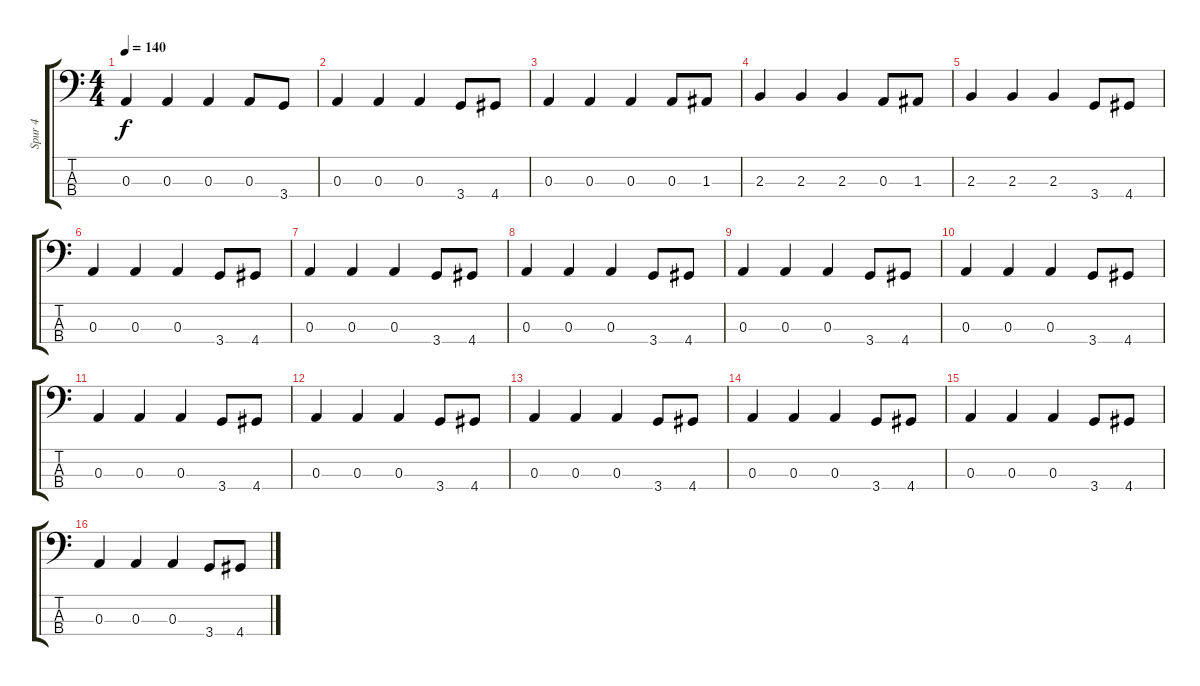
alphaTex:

\track ("Spur 4" "Spur 4") {instrument synthbass2}
\staff {score tabs}
\tuning (G2 D2 A1 E1) {hide}
\ts (4 4)
\tempo 140
\clef f4
\ks c
0.3.4{dy f} 0.3.4 0.3.4 0.3.8 3.4.8 |
0.3.4 0.3.4 0.3.4 3.4.8 4.4.8 |
0.3.4 0.3.4 0.3.4 0.3.8 1.3.8 |
2.3.4 2.3.4 2.3.4 0.3.8 1.3.8 |
2.3.4 2.3.4 2.3.4 3.4.8 4.4.8 |
0.3.4 0.3.4 0.3.4 3.4.8 4.4.8 |
0.3.4 0.3.4 0.3.4 3.4.8 4.4.8 |
0.3.4 0.3.4 0.3.4 3.4.8 4.4.8 |
0.3.4 0.3.4 0.3.4 3.4.8 4.4.8 |
0.3.4 0.3.4 0.3.4 3.4.8 4.4.8 |
0.3.4 0.3.4 0.3.4 3.4.8 4.4.8 |
0.3.4 0.3.4 0.3.4 3.4.8 4.4.8 |
0.3.4 0.3.4 0.3.4 3.4.8 4.4.8 |
0.3.4 0.3.4 0.3.4 3.4.8 4.4.8 |
0.3.4 0.3.4 0.3.4 3.4.8 4.4.8 |
0.3.4 0.3.4 0.3.4 3.4.8 4.4.8
